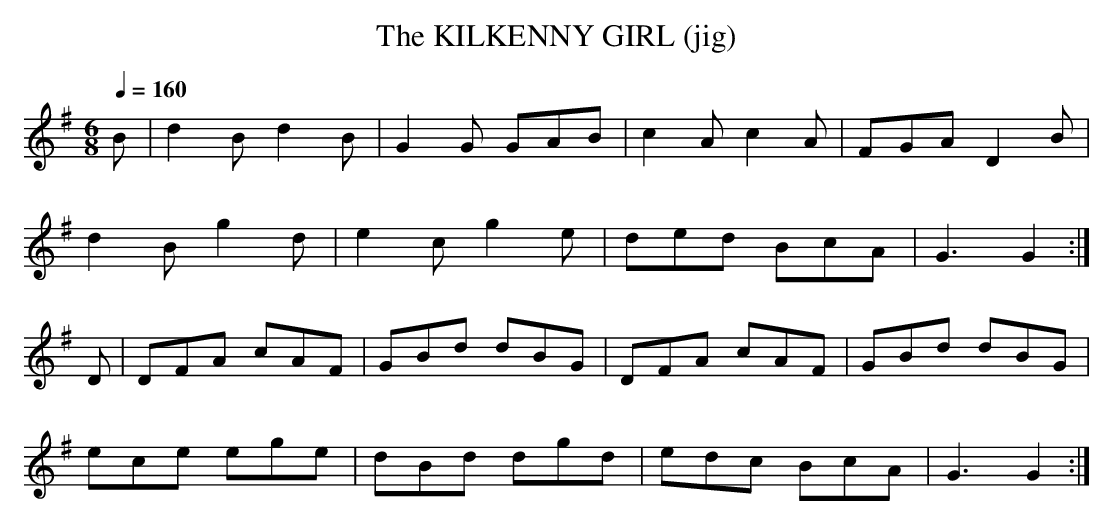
X:1
T:KILKENNY GIRL (jig), The
Q:1/4=160
M:6/8
L:1/8
K:G
B|d2B d2B|G2G GAB|c2A c2A|FGA D2B|
d2B g2d|e2c g2e|ded BcA|G3 G2 :|
D|DFA cAF|GBd dBG|DFA cAF|GBd dBG|
ece ege|dBd dgd|edc BcA|G3 G2 :|
